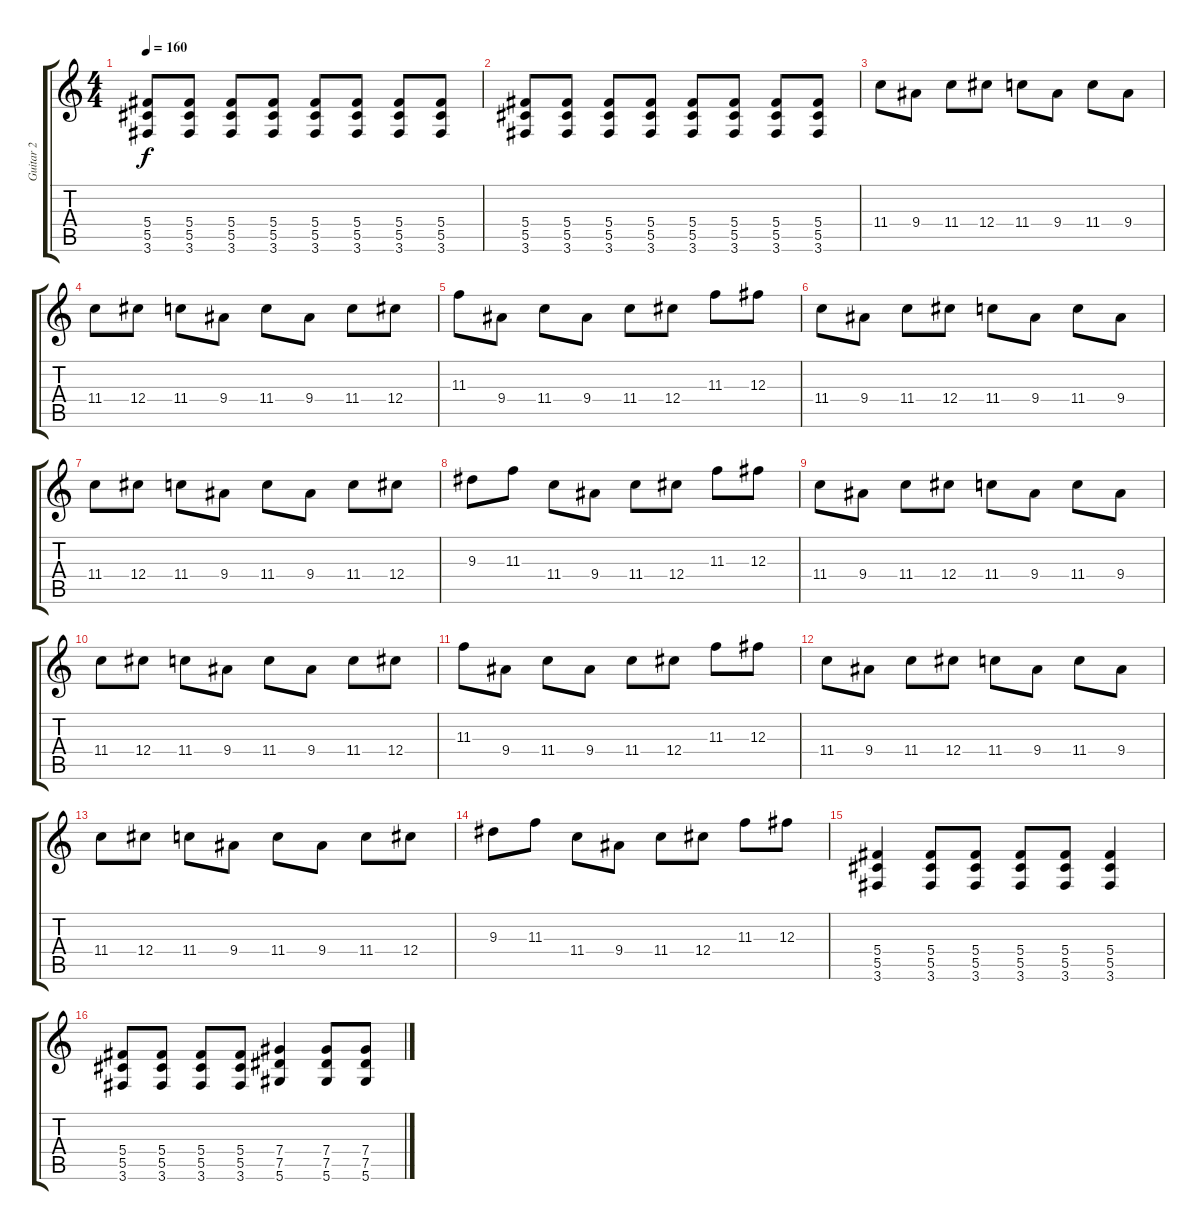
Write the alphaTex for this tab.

\track ("Guitar 2" "Guitar 2") {instrument distortionguitar}
\staff {score tabs}
\tuning (Eb4 Bb3 Gb3 Db3 Ab2 Eb2) {hide}
\ts (4 4)
\tempo 160
\clef g2
\ks c
(5.4 5.5 3.6).8{dy f} (5.4 5.5 3.6).8 (5.4 5.5 3.6).8 (5.4 5.5 3.6).8 (5.4 5.5 3.6).8 (5.4 5.5 3.6).8 (5.4 5.5 3.6).8 (5.4 5.5 3.6).8 |
(5.4 5.5 3.6).8 (5.4 5.5 3.6).8 (5.4 5.5 3.6).8 (5.4 5.5 3.6).8 (5.4 5.5 3.6).8 (5.4 5.5 3.6).8 (5.4 5.5 3.6).8 (5.4 5.5 3.6).8 |
11.4.8 9.4.8 11.4.8 12.4.8 11.4.8 9.4.8 11.4.8 9.4.8 |
11.4.8 12.4.8 11.4.8 9.4.8 11.4.8 9.4.8 11.4.8 12.4.8 |
11.3.8 9.4.8 11.4.8 9.4.8 11.4.8 12.4.8 11.3.8 12.3.8 |
11.4.8 9.4.8 11.4.8 12.4.8 11.4.8 9.4.8 11.4.8 9.4.8 |
11.4.8 12.4.8 11.4.8 9.4.8 11.4.8 9.4.8 11.4.8 12.4.8 |
9.3.8 11.3.8 11.4.8 9.4.8 11.4.8 12.4.8 11.3.8 12.3.8 |
11.4.8 9.4.8 11.4.8 12.4.8 11.4.8 9.4.8 11.4.8 9.4.8 |
11.4.8 12.4.8 11.4.8 9.4.8 11.4.8 9.4.8 11.4.8 12.4.8 |
11.3.8 9.4.8 11.4.8 9.4.8 11.4.8 12.4.8 11.3.8 12.3.8 |
11.4.8 9.4.8 11.4.8 12.4.8 11.4.8 9.4.8 11.4.8 9.4.8 |
11.4.8 12.4.8 11.4.8 9.4.8 11.4.8 9.4.8 11.4.8 12.4.8 |
9.3.8 11.3.8 11.4.8 9.4.8 11.4.8 12.4.8 11.3.8 12.3.8 |
(5.4 5.5 3.6).4 (5.4 5.5 3.6).8 (5.4 5.5 3.6).8 (5.4 5.5 3.6).8 (5.4 5.5 3.6).8 (5.4 5.5 3.6).4 |
(5.4 5.5 3.6).8 (5.4 5.5 3.6).8 (5.4 5.5 3.6).8 (5.4 5.5 3.6).8 (7.4 7.5 5.6).4 (7.4 7.5 5.6).8 (7.4 7.5 5.6).8
